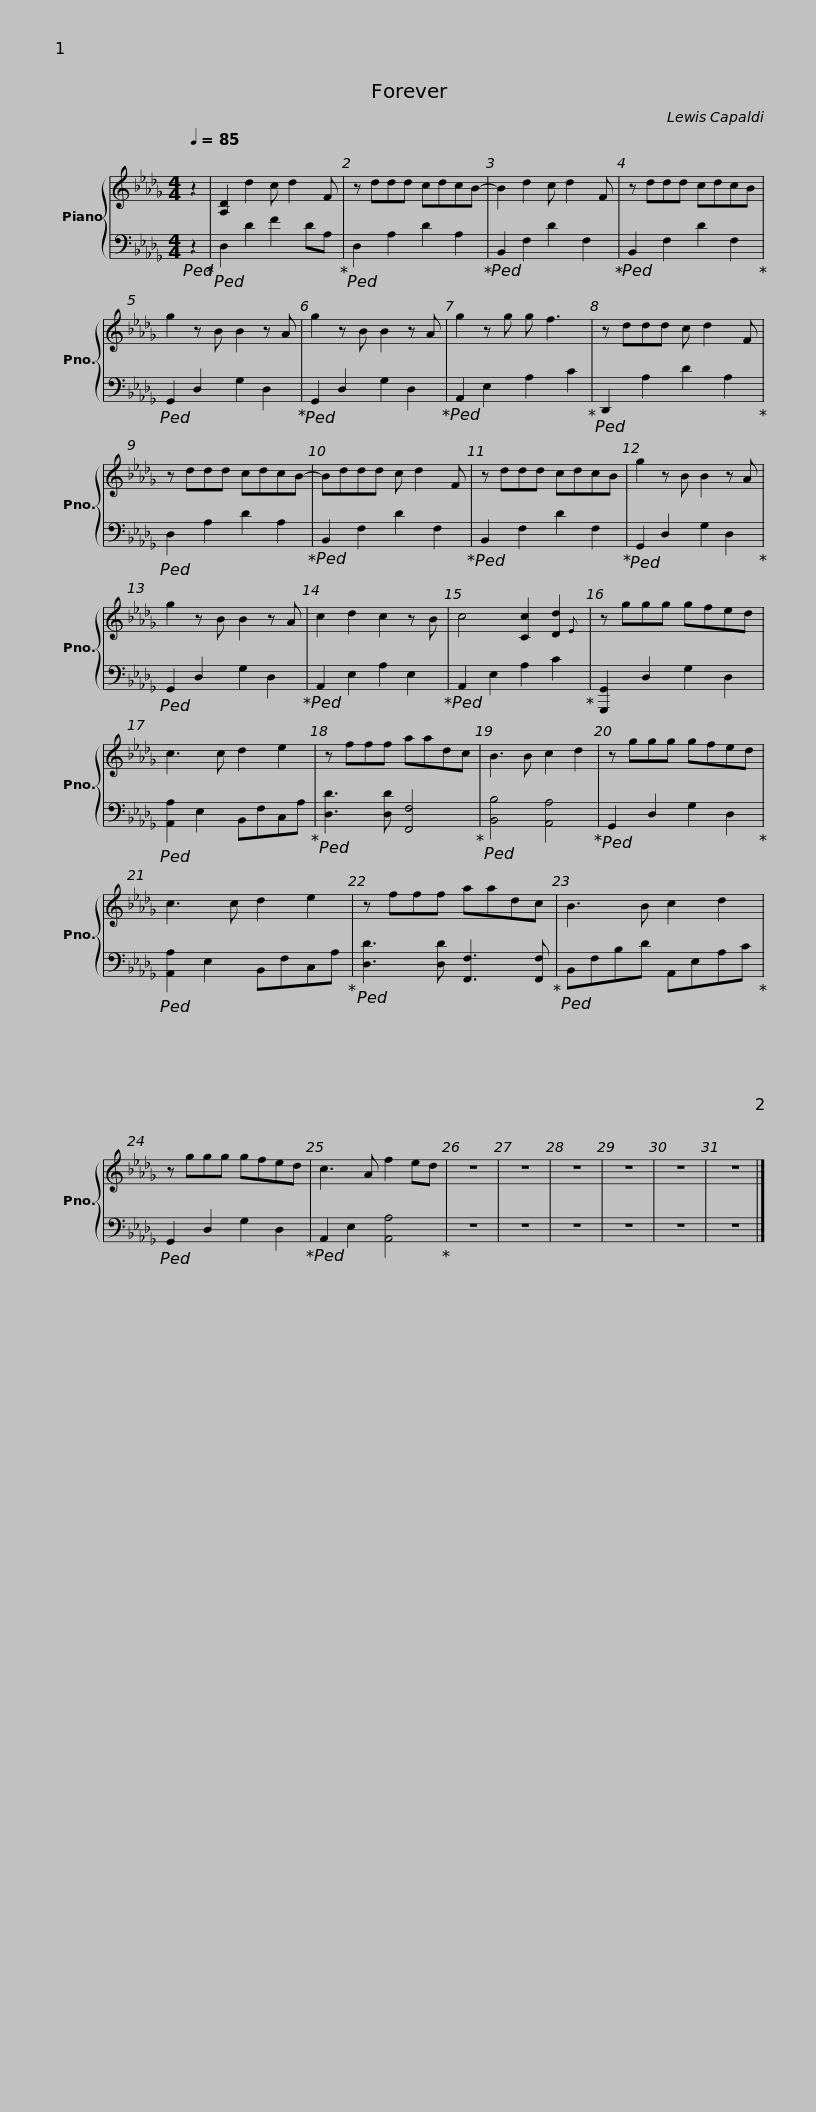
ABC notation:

X:1
%%score { 1 | 2 }
L:1/8
Q:1/4=85
M:4/4
I:linebreak $
K:Db
V:1 treble
V:2 bass
V:1
 z2 | [A,D]2 d2 c d2 F | z ddd cdcB- | B2 d2 c d2 F | z ddd cdcB | %5
 g2 z B B2 z A |$ g2 z B B2 z A | g2 z g g f3 | z ddd c d2 F | z ddd cdcB- | %10
 Bddd c d2 F |$ z ddd cdcB | g2 z B B2 z A | g2 z B B2 z A | c2 d2 c2 z B | %15
 c4 [Cc]2 [Dd]2{E} | z ggg gfed |$ c3 c d2 e2 | z fff aadc | B3 B c2 d2 | %20
 z ggg gfed | c3 c d2 e2 |$ z fff aadc | B3 B c2 d2 | z ggg gfed | %25
 c3 A f2 ed | z8 | z8 | z8 | z8 |$ %30
 z8 | z8 |] %32
V:2
!ped! z2!ped-up! |!ped! D,2 D2 F2 DA,!ped-up! |!ped! D,2 A,2 D2 A,2!ped-up! |!ped! B,,2 F,2 D2 F,2!ped-up! |!ped! B,,2 F,2 D2 F,2!ped-up! | %5
!ped! G,,2 D,2 G,2 D,2!ped-up! |$!ped! G,,2 D,2 G,2 D,2!ped-up! |!ped! A,,2 E,2 A,2 C2!ped-up! |!ped! D,,2 A,2 D2 A,2!ped-up! |!ped! D,2 A,2 D2 A,2!ped-up! | %10
!ped! B,,2 F,2 D2 F,2!ped-up! |$!ped! B,,2 F,2 D2 F,2!ped-up! |!ped! G,,2 D,2 G,2 D,2!ped-up! |!ped! G,,2 D,2 G,2 D,2!ped-up! |!ped! A,,2 E,2 A,2 E,2!ped-up! | %15
!ped! A,,2 E,2 A,2 C2!ped-up! | [G,,,G,,]2 D,2 G,2 D,2 |$!ped! [A,,A,]2 E,2 B,,F,C,A,!ped-up! |!ped! [D,D]3 [D,D] [F,,F,]4!ped-up! |!ped! [B,,B,]4 [A,,A,]4!ped-up! | %20
!ped! G,,2 D,2 G,2 D,2!ped-up! |!ped! [A,,A,]2 E,2 B,,F,C,A,!ped-up! |$!ped! [D,D]3 [D,D] [F,,F,]3 [F,,F,]!ped-up! |!ped! B,,F,B,D A,,E,A,C!ped-up! |!ped! G,,2 D,2 G,2 D,2!ped-up! | %25
!ped! A,,2 E,2 [A,,A,]4!ped-up! | z8 | z8 | z8 | z8 |$ %30
 z8 | z8 |] %32
